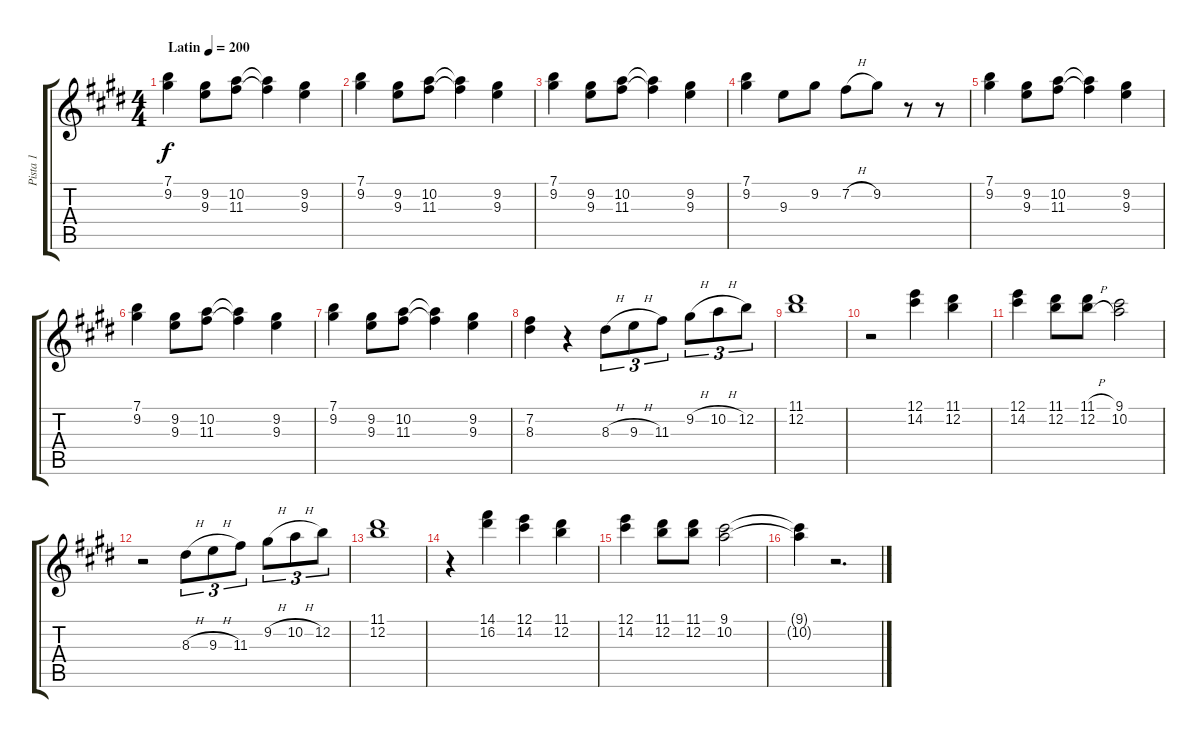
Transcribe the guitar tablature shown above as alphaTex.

\track ("Pista 1" "Pista 1") {instrument acousticguitarsteel}
\staff {score tabs}
\tuning (E4 B3 G3 D3 A2 E2) {hide}
\ts (4 4)
\tempo (200 "Latin")
\clef g2
\ks e
(7.1 9.2).4{dy f instrument acousticguitarsteel} (9.2 9.3).8 (10.2 11.3).8 (10.2{t} 11.3{t}).4 (9.2 9.3).4 |
(7.1 9.2).4 (9.2 9.3).8 (10.2 11.3).8 (10.2{t} 11.3{t}).4 (9.2 9.3).4 |
(7.1 9.2).4 (9.2 9.3).8 (10.2 11.3).8 (10.2{t} 11.3{t}).4 (9.2 9.3).4 |
(7.1 9.2).4 9.3.8 9.2.8 7.2{h}.8 9.2.8 r.8 r.8 |
(7.1 9.2).4 (9.2 9.3).8 (10.2 11.3).8 (10.2{t} 11.3{t}).4 (9.2 9.3).4 |
(7.1 9.2).4 (9.2 9.3).8 (10.2 11.3).8 (10.2{t} 11.3{t}).4 (9.2 9.3).4 |
(7.1 9.2).4 (9.2 9.3).8 (10.2 11.3).8 (10.2{t} 11.3{t}).4 (9.2 9.3).4 |
(7.2 8.3).4 r.4 8.3{h}.8{tu (3 2)} 9.3{h}.8{tu (3 2)} 11.3.8{tu (3 2)} 9.2{h}.8{tu (3 2)} 10.2{h}.8{tu (3 2)} 12.2.8{tu (3 2)} |
(11.1 12.2).1 |
r.2 (12.1 14.2).4 (11.1 12.2).4 |
(12.1 14.2).4 (11.1 12.2).8 (11.1{h} 12.2{h}).8 (9.1 10.2).2 |
r.2 8.3{h}.8{tu (3 2)} 9.3{h}.8{tu (3 2)} 11.3.8{tu (3 2)} 9.2{h}.8{tu (3 2)} 10.2{h}.8{tu (3 2)} 12.2.8{tu (3 2)} |
(11.1 12.2).1 |
r.4 (14.1 16.2).4 (12.1 14.2).4 (11.1 12.2).4 |
(12.1 14.2).4 (11.1 12.2).8 (11.1 12.2).8 (9.1 10.2).2 |
(9.1{t} 10.2{t}).4 r.2{d}
